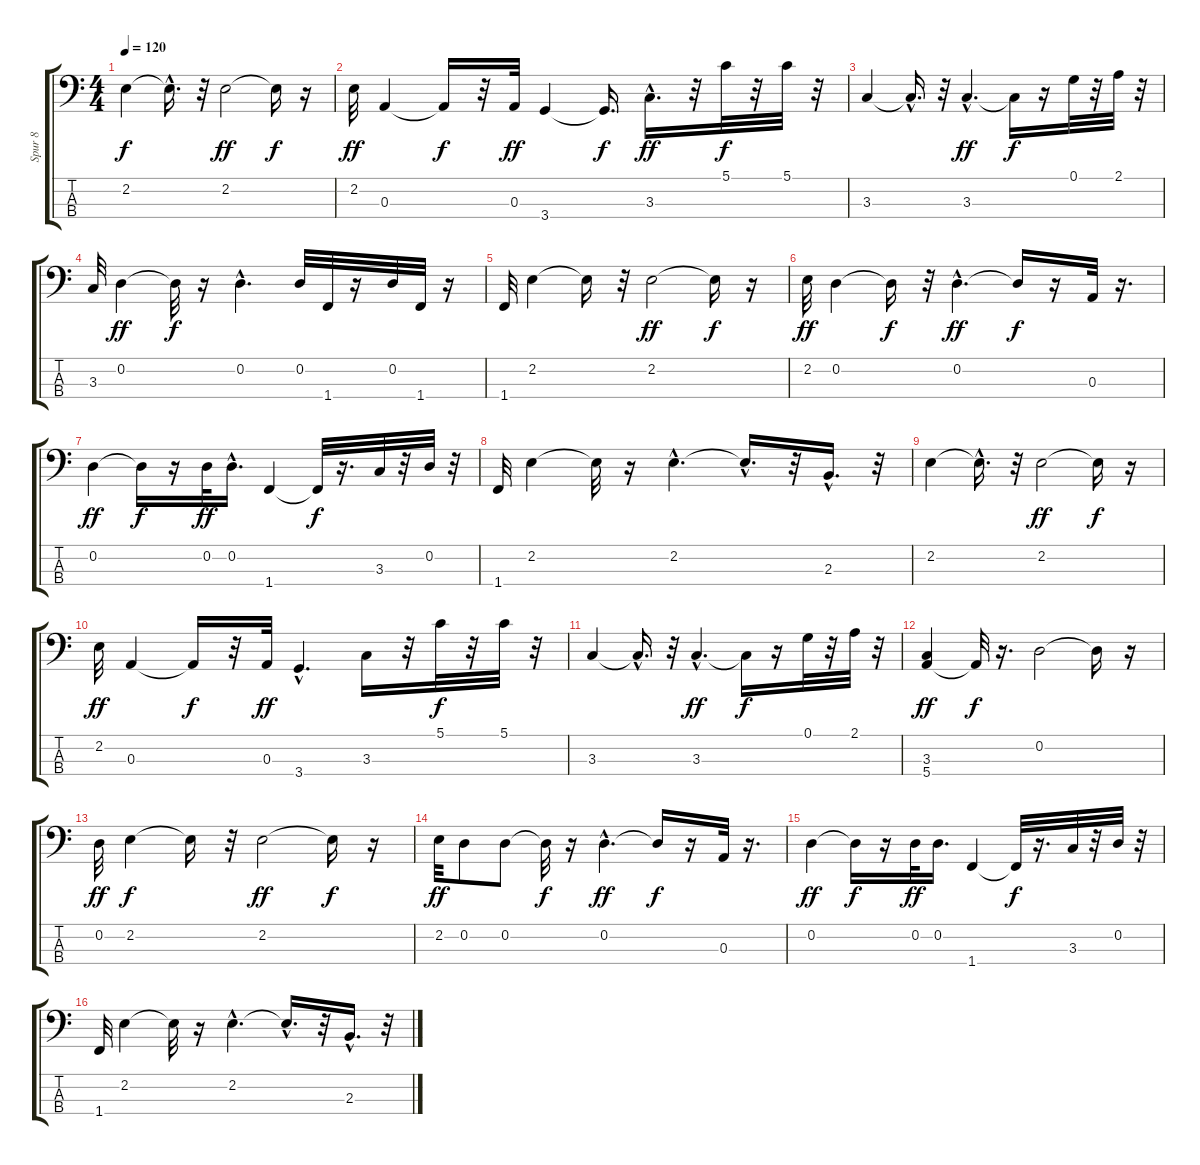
\track ("Spur 8" "Spur 8") {instrument fretlessbass}
\staff {score tabs}
\tuning (G2 D2 A1 E1) {hide}
\ts (4 4)
\tempo 120
\clef f4
\ks c
2.2.4{dy f} 2.2{hac t}.16{d} r.32 2.2.2{dy ff} 2.2{t}.16{dy f} r.16 |
2.2.32{dy ff} 0.3.4 0.3{t}.16{dy f} r.32 0.3.32{dy ff} 3.4.4 3.4{t}.16{d dy f} 3.3{hac}.16{d dy ff} r.32 5.1.32{dy f} r.32 5.1.32 r.32 |
3.3.4 3.3{hac t}.16{d} r.32 3.3{hac}.4{d dy ff} 3.3{t}.16{dy f} r.16 0.1.32 r.32 2.1.32 r.32 |
3.3.32 0.2.4{dy ff} 0.2{t}.32{dy f} r.16 0.2{hac}.4{d} 0.2.32 1.4.32 r.16 0.2.32 1.4.32 r.16 |
1.4.32 2.2.4 2.2{t}.16 r.32 2.2.2{dy ff} 2.2{t}.16{dy f} r.16 |
2.2.32{dy ff} 0.2.4 0.2{t}.16{dy f} r.32 0.2{hac}.4{d dy ff} 0.2{t}.16{dy f} r.16 0.3.32 r.16{d} |
0.2.4{dy ff} 0.2{t}.16{dy f} r.16 0.2.32{dy ff} 0.2{hac}.16{d} 1.4.4 1.4{t}.32{dy f} r.16{d} 3.3.32 r.32 0.2.32 r.32 |
1.4.32 2.2.4 2.2{t}.32 r.16 2.2{hac}.4{d} 2.2{hac t}.16{d} r.32 2.3{hac}.16{d} r.32 |
2.2.4 2.2{hac t}.16{d} r.32 2.2.2{dy ff} 2.2{t}.16{dy f} r.16 |
2.2.32{dy ff} 0.3.4 0.3{t}.16{dy f} r.32 0.3.32{dy ff} 3.4{hac}.4{d} 3.3.16 r.32 5.1.32{dy f} r.32 5.1.32 r.32 |
3.3.4 3.3{hac t}.16{d} r.32 3.3{hac}.4{d dy ff} 3.3{t}.16{dy f} r.16 0.1.32 r.32 2.1.32 r.32 |
(3.3 5.4).4{dy ff} 5.4{t}.32{dy f} r.16{d} 0.2.2 0.2{t}.16 r.16 |
0.2.32{dy ff} 2.2.4{dy f} 2.2{t}.16 r.32 2.2.2{dy ff} 2.2{t}.16{dy f} r.16 |
2.2.32{dy ff} 0.2.8 0.2.8 0.2{t}.32{dy f} r.16 0.2{hac}.4{d dy ff} 0.2{t}.16{dy f} r.16 0.3.32 r.16{d} |
0.2.4{dy ff} 0.2{t}.16{dy f} r.16 0.2.32{dy ff} 0.2.16{d} 1.4.4 1.4{t}.32{dy f} r.16{d} 3.3.32 r.32 0.2.32 r.32 |
1.4.32 2.2.4 2.2{t}.32 r.16 2.2{hac}.4{d} 2.2{hac t}.16{d} r.32 2.3{hac}.16{d} r.32
